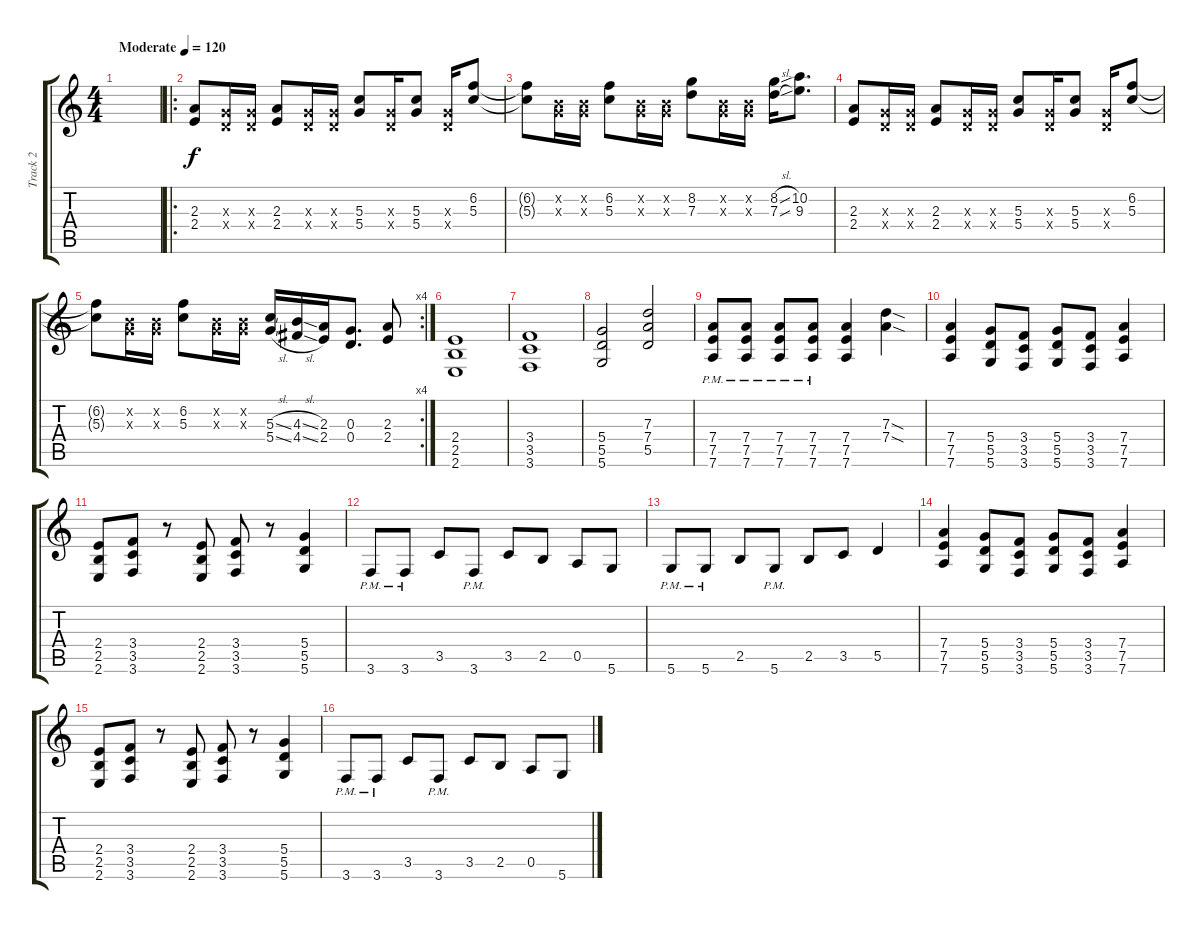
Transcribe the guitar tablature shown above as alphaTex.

\track ("Track 2" "Track 2") {instrument distortionguitar}
\staff {score tabs}
\tuning (E4 B3 G3 D3 A2 D2) {hide}
\ts (4 4)
\tempo (120 "Moderate")
\clef g2
\ks c
|
\ro
(2.3 2.4).8 (0.3{x} 0.4{x}).16 (0.3{x} 0.4{x}).16 (2.3 2.4).8 (0.3{x} 0.4{x}).16 (0.3{x} 0.4{x}).16 (5.3 5.4).8 (0.3{x} 0.4{x}).16 (5.3 5.4).8 (0.3{x} 0.4{x}).16 (6.2 5.3).8 |
(6.2{t} 5.3{t}).8 (0.2{x} 0.3{x}).16 (0.2{x} 0.3{x}).16 (6.2 5.3).8 (0.2{x} 0.3{x}).16 (0.2{x} 0.3{x}).16 (8.2 7.3).8 (0.2{x} 0.3{x}).16 (0.2{x} 0.3{x}).16 (8.2{sl} 7.3{sl}).16 (10.2 9.3).8{d} |
(2.3 2.4).8 (0.3{x} 0.4{x}).16 (0.3{x} 0.4{x}).16 (2.3 2.4).8 (0.3{x} 0.4{x}).16 (0.3{x} 0.4{x}).16 (5.3 5.4).8 (0.3{x} 0.4{x}).16 (5.3 5.4).8 (0.3{x} 0.4{x}).16 (6.2 5.3).8 |
\rc 4
(6.2{t} 5.3{t}).8 (0.2{x} 0.3{x}).16 (0.2{x} 0.3{x}).16 (6.2 5.3).8 (0.2{x} 0.3{x}).16 (0.2{x} 0.3{x}).16 (5.3{sl} 5.4{sl}).16 (4.3{sl} 4.4{sl}).16 (2.3 2.4).16 (0.3 0.4).8{d} (2.3 2.4).8 |
(2.4 2.5 2.6).1 |
(3.4 3.5 3.6).1 |
(5.4 5.5 5.6).2 (7.3 7.4 5.5).2 |
(7.4{pm} 7.5{pm} 7.6{pm}).8 (7.4{pm} 7.5{pm} 7.6{pm}).8 (7.4{pm} 7.5{pm} 7.6{pm}).8 (7.4{pm} 7.5{pm} 7.6{pm}).8 (7.4 7.5 7.6).4 (7.3{sod} 7.4{sod}).4 |
(7.4 7.5 7.6).4 (5.4 5.5 5.6).8 (3.4 3.5 3.6).8 (5.4 5.5 5.6).8 (3.4 3.5 3.6).8 (7.4 7.5 7.6).4 |
(2.4 2.5 2.6).8 (3.4 3.5 3.6).8 r.8 (2.4 2.5 2.6).8 (3.4 3.5 3.6).8 r.8 (5.4 5.5 5.6).4 |
3.6{pm}.8 3.6{pm}.8 3.5.8 3.6{pm}.8 3.5.8 2.5.8 0.5.8 5.6.8 |
5.6{pm}.8 5.6{pm}.8 2.5.8 5.6{pm}.8 2.5.8 3.5.8 5.5.4 |
(7.4 7.5 7.6).4 (5.4 5.5 5.6).8 (3.4 3.5 3.6).8 (5.4 5.5 5.6).8 (3.4 3.5 3.6).8 (7.4 7.5 7.6).4 |
(2.4 2.5 2.6).8 (3.4 3.5 3.6).8 r.8 (2.4 2.5 2.6).8 (3.4 3.5 3.6).8 r.8 (5.4 5.5 5.6).4 |
3.6{pm}.8 3.6{pm}.8 3.5.8 3.6{pm}.8 3.5.8 2.5.8 0.5.8 5.6.8
